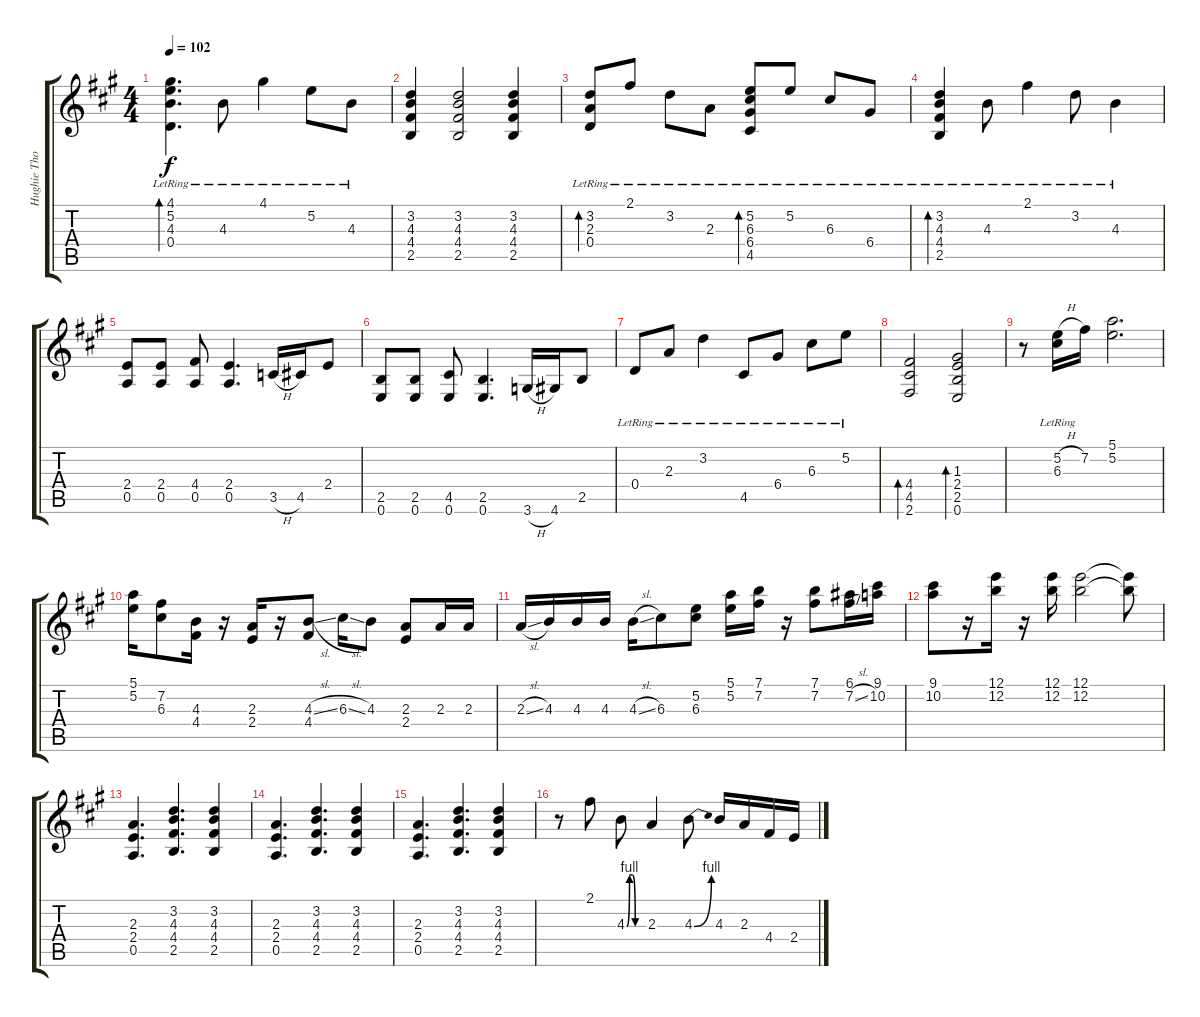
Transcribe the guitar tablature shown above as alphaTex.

\track ("Hughie Thomasson Guitar" "Hughie Tho") {instrument overdrivenguitar}
\staff {score tabs}
\tuning (E4 B3 G3 D3 A2 E2) {hide}
\ts (4 4)
\tempo 102
\clef g2
\ks a
(4.1{lr} 5.2{lr} 4.3{lr} 0.4{lr}).4{d bd 480 dy f} 4.3{lr}.8 4.1{lr}.4 5.2{lr}.8 4.3{lr}.8 |
(3.2 4.3 4.4 2.5).4 (3.2 4.3 4.4 2.5).2 (3.2 4.3 4.4 2.5).4 |
(3.2{lr} 2.3{lr} 0.4{lr}).8{bd 480} 2.1{lr}.8 3.2{lr}.8 2.3{lr}.8 (5.2{lr} 6.3{lr} 6.4{lr} 4.5{lr}).8{bd 480} 5.2{lr}.8 6.3{lr}.8 6.4{lr}.8 |
(3.2{lr} 4.3{lr} 4.4{lr} 2.5{lr}).4{bd 480} 4.3{lr}.8 2.1{lr}.4 3.2{lr}.8 4.3{lr}.4 |
(2.4 0.5).8 (2.4 0.5).8 (4.4 0.5).8 (2.4 0.5).4{d} 3.5{h}.16 4.5.16 2.4.8 |
(2.5 0.6).8 (2.5 0.6).8 (4.5 0.6).8 (2.5 0.6).4{d} 3.6{h}.16 4.6.16 2.5.8 |
0.4{lr}.8 2.3{lr}.8 3.2{lr}.4 4.5{lr}.8 6.4{lr}.8 6.3{lr}.8 5.2{lr}.8 |
(4.4 4.5 2.6).2{bd 240} (1.3 2.4 2.5 0.6).2{bd 240} |
r.8 (5.2{h} 6.3{lr}).16{volume 16 balance 8 instrument electricguitarclean} 7.2.16 (5.1 5.2).2{d} |
(5.1 5.2).16 (7.2 6.3).8 (4.3 4.4).16 r.16 (2.3 2.4).16 r.16 (4.3{sl} 4.4).8 6.3{sl}.16 4.3.8 (2.3 2.4).8 2.3.16 2.3.16 |
2.3{sl}.16 4.3.16 4.3.16 4.3.16 4.3{sl}.16 6.3.8 (5.2 6.3).8 (5.1 5.2).16 (7.1 7.2).16 r.16 (7.1 7.2).8 (6.1 7.2{sl}).16 (9.1 10.2).16 |
(9.1 10.2).8 r.16 (12.1 12.2).16 r.16 (12.1 12.2).16 (12.1 12.2).2 (12.1{t} 12.2{t}).8 |
(2.3 2.4 0.5).4{d volume 10 balance 16} (3.2 4.3 4.4 2.5).4{d} (3.2 4.3 4.4 2.5).4 |
(2.3 2.4 0.5).4{d} (3.2 4.3 4.4 2.5).4{d} (3.2 4.3 4.4 2.5).4 |
(2.3 2.4 0.5).4{d} (3.2 4.3 4.4 2.5).4{d} (3.2 4.3 4.4 2.5).4 |
r.8 2.1.8{instrument overdrivenguitar} 4.3{be (custom 0 0 10 4 20 4 30 0 60 0)}.8 2.3.4 4.3{be (bend 0 0 60 4)}.8 4.3.16 2.3.16 4.4.16 2.4.16
